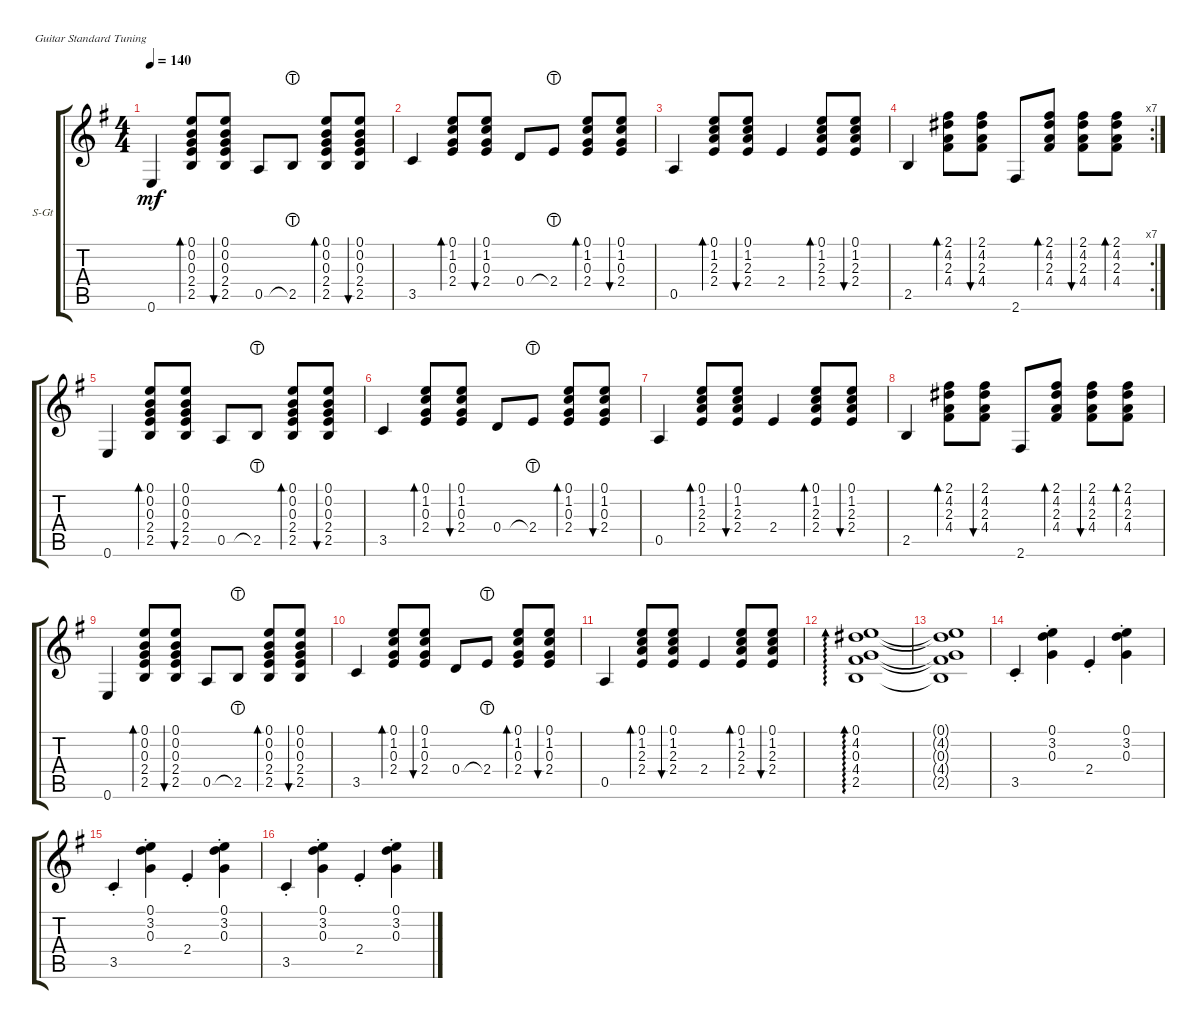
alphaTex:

\defaultSystemsLayout 4
\bracketExtendMode groupsimilarinstruments
\firstSystemTrackNameOrientation horizontal
\otherSystemsTrackNameOrientation horizontal
\track ("Steel Guitar" "S-Gt") {instrument acousticguitarsteel}
\staff {score tabs}
\tuning (E4 B3 G3 D3 A2 E2)
\ts (4 4)
\tempo 140
\clef g2
\ks eminor
0.6.4{dy mf} (2.4 0.3 0.2 0.1 2.5).8{bd 30} (2.4 0.3 0.2 0.1 2.5).8{bu 30} 0.5.8 2.5{lht}.8 (2.4 0.3 0.2 0.1 2.5).8{bd 30} (2.4 0.3 0.2 0.1 2.5).8{bu 30} |
3.5.4 (2.4 0.3 1.2 0.1).8{bd 30} (2.4 0.3 1.2 0.1).8{bu 30} 0.4.8 2.4{lht}.8 (2.4 0.3 1.2 0.1).8{bd 30} (2.4 0.3 1.2 0.1).8{bu 30} |
0.5.4 (2.4 2.3 1.2 0.1).8{bd 30} (2.4 2.3 1.2 0.1).8{bu 30} 2.4.4 (2.4 2.3 1.2 0.1).8{bd 30} (2.4 2.3 1.2 0.1).8{bu 30} |
\rc 7
2.5.4 (4.4 2.3 4.2 2.1).8{bd 30} (4.4 2.3 4.2 2.1).8{bu 30} 2.6.8 (4.4 2.3 4.2 2.1).8{bd 30} (4.4 2.3 4.2 2.1).8{bu 30} (4.4 2.3 4.2 2.1).8{bd 30} |
0.6.4 (2.4 0.3 0.2 0.1 2.5).8{bd 30} (2.4 0.3 0.2 0.1 2.5).8{bu 30} 0.5.8 2.5{lht}.8 (2.4 0.3 0.2 0.1 2.5).8{bd 30} (2.4 0.3 0.2 0.1 2.5).8{bu 30} |
3.5.4 (2.4 0.3 1.2 0.1).8{bd 30} (2.4 0.3 1.2 0.1).8{bu 30} 0.4.8 2.4{lht}.8 (2.4 0.3 1.2 0.1).8{bd 30} (2.4 0.3 1.2 0.1).8{bu 30} |
0.5.4 (2.4 2.3 1.2 0.1).8{bd 30} (2.4 2.3 1.2 0.1).8{bu 30} 2.4.4 (2.4 2.3 1.2 0.1).8{bd 30} (2.4 2.3 1.2 0.1).8{bu 30} |
2.5.4 (4.4 2.3 4.2 2.1).8{bd 30} (4.4 2.3 4.2 2.1).8{bu 30} 2.6.8 (4.4 2.3 4.2 2.1).8{bd 30} (4.4 2.3 4.2 2.1).8{bu 30} (4.4 2.3 4.2 2.1).8{bd 30} |
0.6.4 (2.4 0.3 0.2 0.1 2.5).8{bd 30} (2.4 0.3 0.2 0.1 2.5).8{bu 30} 0.5.8 2.5{lht}.8 (2.4 0.3 0.2 0.1 2.5).8{bd 30} (2.4 0.3 0.2 0.1 2.5).8{bu 30} |
3.5.4 (2.4 0.3 1.2 0.1).8{bd 30} (2.4 0.3 1.2 0.1).8{bu 30} 0.4.8 2.4{lht}.8 (2.4 0.3 1.2 0.1).8{bd 30} (2.4 0.3 1.2 0.1).8{bu 30} |
0.5.4 (2.4 2.3 1.2 0.1).8{bd 30} (2.4 2.3 1.2 0.1).8{bu 30} 2.4.4 (2.4 2.3 1.2 0.1).8{bd 30} (2.4 2.3 1.2 0.1).8{bu 30} |
(2.5 4.4 0.3 4.2 0.1).1{ad 0} |
(2.5{t} 4.4{t} 0.3{t} 4.2{t} 0.1{t}).1 |
3.5{st}.4 (0.3{st} 3.2{st} 0.1{st}).4 2.4{st}.4 (0.3{st} 3.2{st} 0.1{st}).4 |
3.5{st}.4 (0.3{st} 3.2{st} 0.1{st}).4 2.4{st}.4 (0.3{st} 3.2{st} 0.1{st}).4 |
3.5{st}.4 (0.3{st} 3.2{st} 0.1{st}).4 2.4{st}.4 (0.3{st} 3.2{st} 0.1{st}).4
